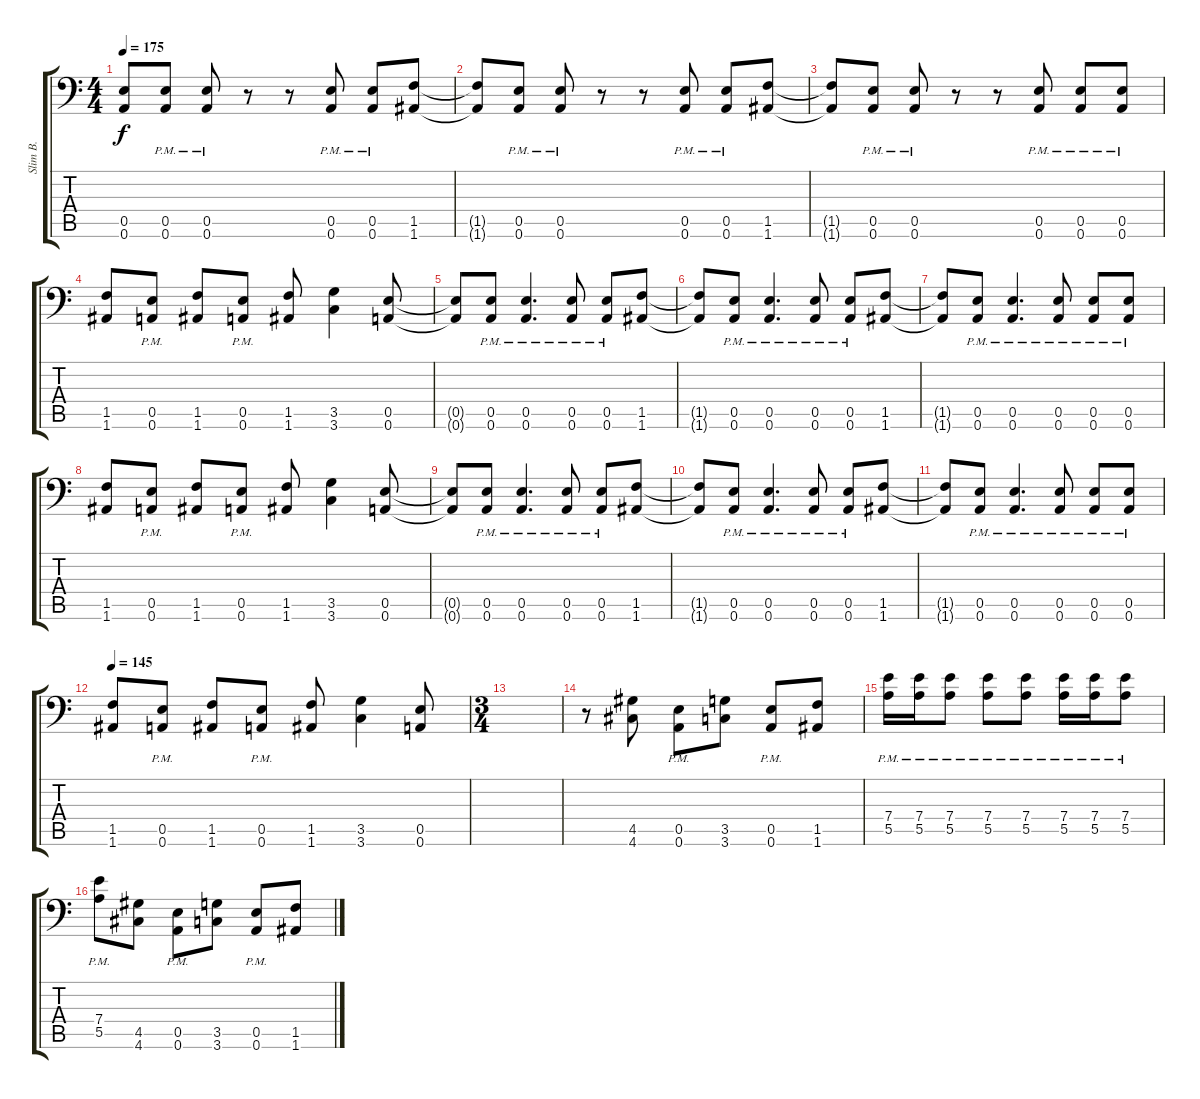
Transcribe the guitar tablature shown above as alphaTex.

\track ("Slim B." "Slim B.") {instrument distortionguitar}
\staff {score tabs}
\tuning (B3 Gb3 D3 A2 E2 A1) {hide}
\ts (4 4)
\tempo 175
\clef f4
\ks c
(0.5{t} 0.6{t}).8{dy f} (0.5{pm} 0.6{pm}).8 (0.5{pm} 0.6{pm}).8 r.8 r.8 (0.5{pm} 0.6{pm}).8 (0.5{pm} 0.6{pm}).8 (1.5 1.6).8 |
(1.5{t} 1.6{t}).8 (0.5{pm} 0.6{pm}).8 (0.5{pm} 0.6{pm}).8 r.8 r.8 (0.5{pm} 0.6{pm}).8 (0.5{pm} 0.6{pm}).8 (1.5 1.6).8 |
(1.5{t} 1.6{t}).8 (0.5{pm} 0.6{pm}).8 (0.5{pm} 0.6{pm}).8 r.8 r.8 (0.5{pm} 0.6{pm}).8 (0.5{pm} 0.6{pm}).8 (0.5{pm} 0.6{pm}).8 |
(1.5 1.6).8 (0.5{pm} 0.6{pm}).8 (1.5 1.6).8 (0.5{pm} 0.6{pm}).8 (1.5 1.6).8 (3.5 3.6).4 (0.5 0.6).8 |
(0.5{t} 0.6{t}).8 (0.5{pm} 0.6{pm}).8 (0.5{pm} 0.6{pm}).4{d} (0.5{pm} 0.6{pm}).8 (0.5{pm} 0.6{pm}).8 (1.5 1.6).8 |
(1.5{t} 1.6{t}).8 (0.5{pm} 0.6{pm}).8 (0.5{pm} 0.6{pm}).4{d} (0.5{pm} 0.6{pm}).8 (0.5{pm} 0.6{pm}).8 (1.5 1.6).8 |
(1.5{t} 1.6{t}).8 (0.5{pm} 0.6{pm}).8 (0.5{pm} 0.6{pm}).4{d} (0.5{pm} 0.6{pm}).8 (0.5{pm} 0.6{pm}).8 (0.5{pm} 0.6{pm}).8 |
(1.5 1.6).8 (0.5{pm} 0.6{pm}).8 (1.5 1.6).8 (0.5{pm} 0.6{pm}).8 (1.5 1.6).8 (3.5 3.6).4 (0.5 0.6).8 |
(0.5{t} 0.6{t}).8 (0.5{pm} 0.6{pm}).8 (0.5{pm} 0.6{pm}).4{d} (0.5{pm} 0.6{pm}).8 (0.5{pm} 0.6{pm}).8 (1.5 1.6).8 |
(1.5{t} 1.6{t}).8 (0.5{pm} 0.6{pm}).8 (0.5{pm} 0.6{pm}).4{d} (0.5{pm} 0.6{pm}).8 (0.5{pm} 0.6{pm}).8 (1.5 1.6).8 |
(1.5{t} 1.6{t}).8 (0.5{pm} 0.6{pm}).8 (0.5{pm} 0.6{pm}).4{d} (0.5{pm} 0.6{pm}).8 (0.5{pm} 0.6{pm}).8 (0.5{pm} 0.6{pm}).8 |
\tempo 145
(1.5 1.6).8 (0.5{pm} 0.6{pm}).8 (1.5 1.6).8 (0.5{pm} 0.6{pm}).8 (1.5 1.6).8 (3.5 3.6).4 (0.5 0.6).8 |
\ts (3 4)
|
r.8 (4.5 4.6).8 (0.5{pm} 0.6{pm}).8 (3.5 3.6).8 (0.5{pm} 0.6{pm}).8 (1.5 1.6).8 |
(7.4{pm} 5.5{pm}).16 (7.4{pm} 5.5{pm}).16 (7.4{pm} 5.5{pm}).8 (7.4{pm} 5.5{pm}).8 (7.4{pm} 5.5{pm}).8 (7.4{pm} 5.5{pm}).16 (7.4{pm} 5.5{pm}).16 (7.4{pm} 5.5{pm}).8 |
(7.4{pm} 5.5{pm}).8 (4.5 4.6).8 (0.5{pm} 0.6{pm}).8 (3.5 3.6).8 (0.5{pm} 0.6{pm}).8 (1.5 1.6).8
